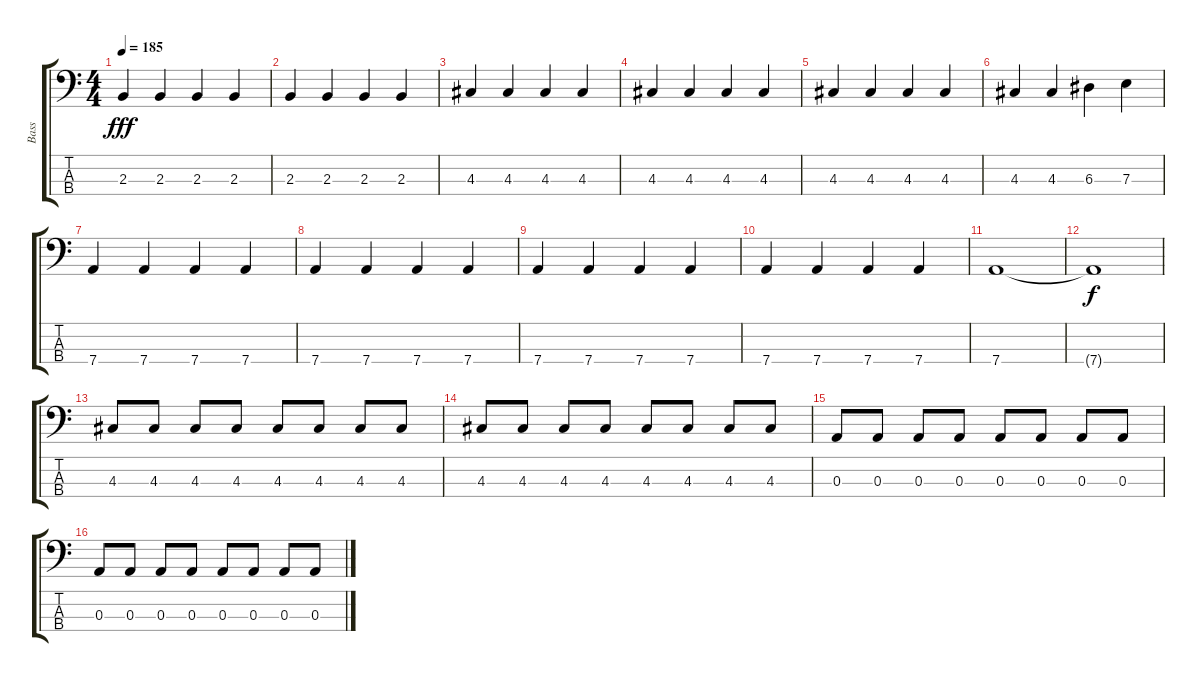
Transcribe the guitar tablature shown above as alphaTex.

\track ("Bass" "Bass") {instrument electricbasspick}
\staff {score tabs}
\tuning (G2 D2 A1 D1) {hide}
\ts (4 4)
\tempo 185
\clef f4
\ks c
2.3.4{dy fff} 2.3.4 2.3.4 2.3.4 |
2.3.4 2.3.4 2.3.4 2.3.4 |
4.3.4 4.3.4 4.3.4 4.3.4 |
4.3.4 4.3.4 4.3.4 4.3.4 |
4.3.4 4.3.4 4.3.4 4.3.4 |
4.3.4 4.3.4 6.3.4 7.3.4 |
7.4.4 7.4.4 7.4.4 7.4.4 |
7.4.4 7.4.4 7.4.4 7.4.4 |
7.4.4 7.4.4 7.4.4 7.4.4 |
7.4.4 7.4.4 7.4.4 7.4.4 |
7.4.1 |
7.4{t}.1{dy f} |
4.3.8 4.3.8 4.3.8 4.3.8 4.3.8 4.3.8 4.3.8 4.3.8 |
4.3.8 4.3.8 4.3.8 4.3.8 4.3.8 4.3.8 4.3.8 4.3.8 |
0.3.8 0.3.8 0.3.8 0.3.8 0.3.8 0.3.8 0.3.8 0.3.8 |
0.3.8 0.3.8 0.3.8 0.3.8 0.3.8 0.3.8 0.3.8 0.3.8
